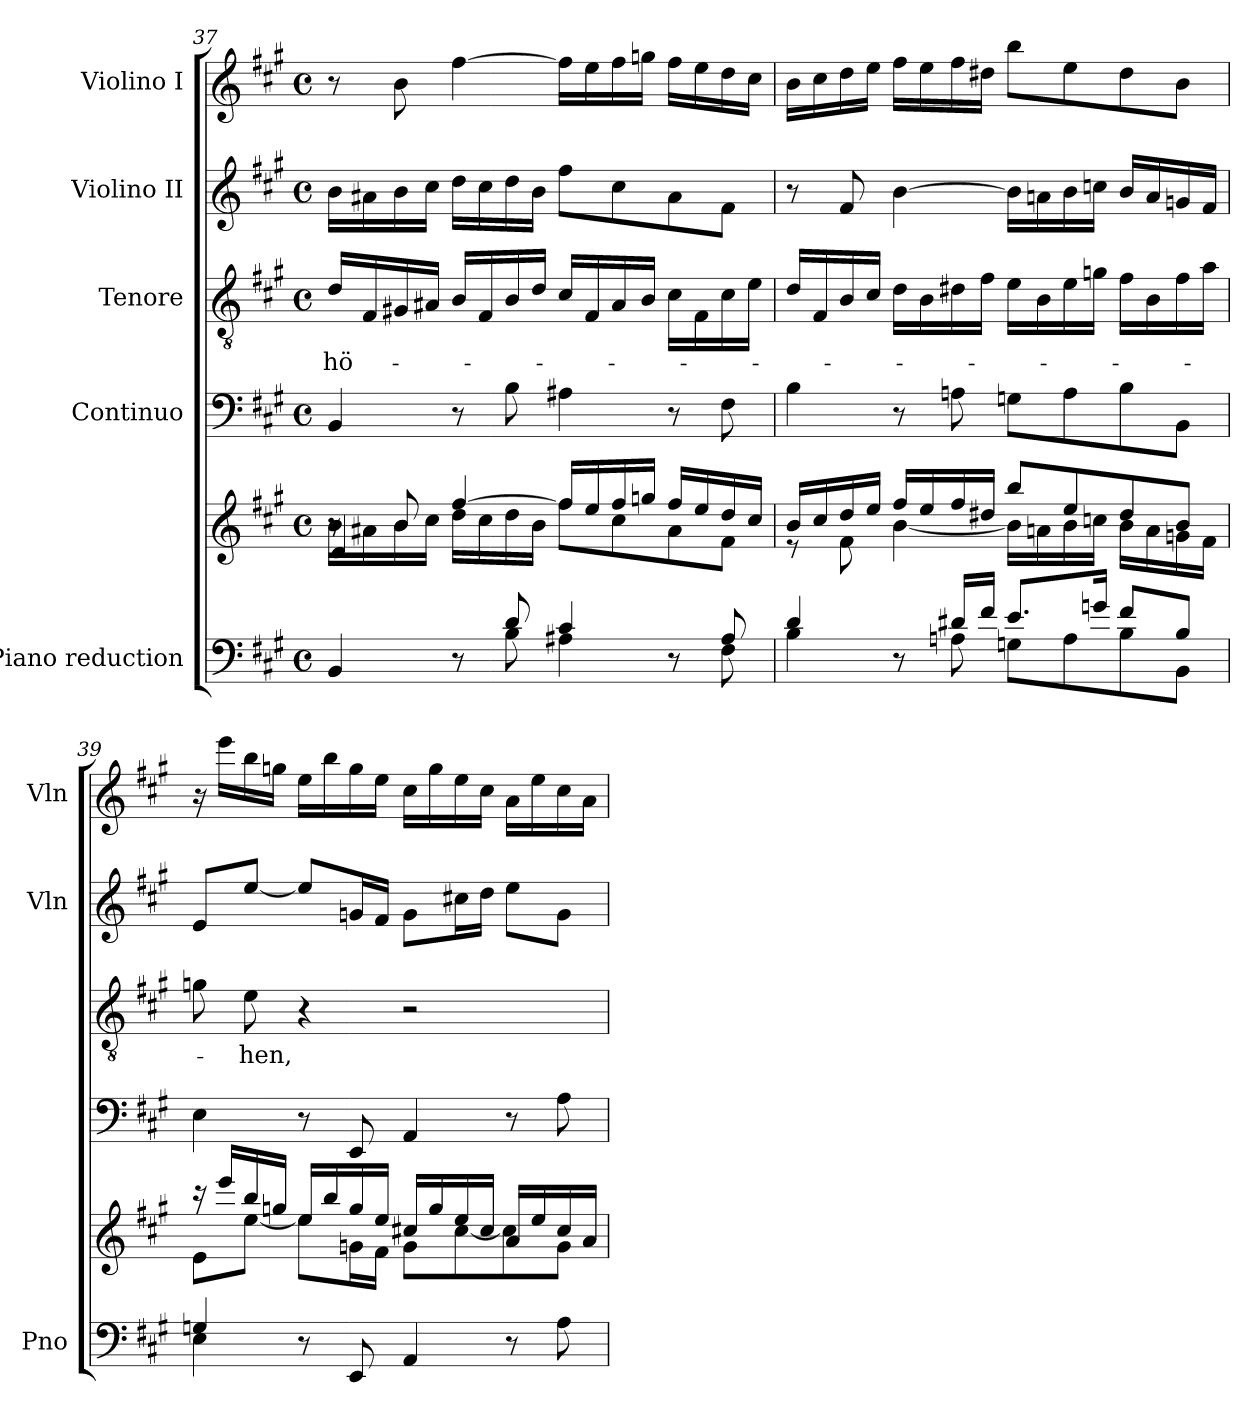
**kern	**kern	**kern	**kern	**text	**kern	**kern
*part5	*part5	*part4	*part3	*part3	*part2	*part1
*staff6	*staff5	*staff4	*staff3	*staff3	*staff2	*staff1
*I"Piano reduction	*	*I"Continuo	*I"Tenore	*	*I"Violino II	*I"Violino I
*I'Pno	*	*	*	*	*I'Vln	*I'Vln
*clefF4	*clefG2	*clefF4	*clefGv2	*	*clefG2	*clefG2
*k[f#c#g#]	*k[f#c#g#]	*k[f#c#g#]	*k[f#c#g#]	*	*k[f#c#g#]	*k[f#c#g#]
*M4/4	*M4/4	*M4/4	*M4/4	*	*M4/4	*M4/4
*met(c)	*met(c)	*met(c)	*met(c)	*	*met(c)	*met(c)
=37	=37	=37	=37	=37	=37	=37
*^	*^	*	*	*	*	*
*	*	*	*^	*	*	*	*	*
!	!	!	!	!	!	!	!LO:LY:b	!	!
4ryy	4BB/	8r	16b\LL	4d/	4BB/	16d/LL	-hö-	16b\LL	8r
.	.	.	16a#X\	.	.	16F#/	.	16a#X\	.
.	.	8b/	16b\	.	.	16G#X/	.	16b\	8b\
.	.	.	16cc#\JJ	.	.	16A#X/JJ	.	16cc#\JJ	.
8r	8ryy	[4ff#/	16dd\LL	2.ryy	8r	16B/LL	.	16dd\LL	[4ff#\
.	.	.	16cc#\	.	.	16F#/	.	16cc#\	.
8d/	8B\	.	16dd\	.	8B\	16B/	.	16dd\	.
.	.	.	16b\JJ	.	.	16d/JJ	.	16b\JJ	.
4c#/	4A#X\	16ff#/LL]	8ff#\L	.	4A#X\	16c#/LL	.	8ff#\L	16ff#\LL]
.	.	16ee/	.	.	.	16F#/	.	.	16ee\
.	.	16ff#/	8cc#\	.	.	16A#/	.	8cc#\	16ff#\
.	.	16ggn/JJ	.	.	.	16B/JJ	.	.	16ggn\JJ
8r	8ryy	16ff#/LL	8a#\	.	8r	16c#\LL	.	8a#\	16ff#\LL
.	.	16ee/	.	.	.	16F#\	.	.	16ee\
8A#/	8F#\	16dd/	8f#\J	.	8F#\	16c#\	.	8f#\J	16dd\
.	.	16cc#/JJ	.	.	.	16e\JJ	.	.	16cc#\JJ
*	*	*	*v	*v	*	*	*	*	*
!!LO:LB:g=z
=38	=38	=38	=38	=38	=38	=38	=38	=38
4d/	4B\	16b/LL	8r	4B\	16d/LL	.	8r	16b\LL
.	.	16cc#/	.	.	16F#/	.	.	16cc#\
.	.	16dd/	8f#\	.	16B/	.	8f#/	16dd\
.	.	16ee/JJ	.	.	16c#/JJ	.	.	16ee\JJ
8r	8ryy	16ff#/LL	[4b\	8r	16d\LL	.	[4b\	16ff#\LL
.	.	16ee/	.	.	16B\	.	.	16ee\
16d#X/LL	8An\	16ff#/	.	8An\	16d#X\	.	.	16ff#\
16f#/JJ	.	16dd#X/JJ	.	.	16f#\JJ	.	.	16dd#X\JJ
8.e/L	8Gn\L	8bb/L	16b\LL]	8Gn\L	16e\LL	.	16b\LL]	8bb\L
.	.	.	16an\	.	16B\	.	16an\	.
.	8A\	8ee/	16b\	8A\	16e\	.	16b\	8ee\
16gn/Jk	.	.	16ccn\JJ	.	16gn\JJ	.	16ccn\JJ	.
8f#/L	8B\	8dd#/	16b\LL	8B\	16f#\LL	.	16b/LL	8dd#\
.	.	.	16a\	.	16B\	.	16a/	.
8B/J	8BB\J	8b/J	16gn\	8BB\J	16f#\	.	16gn/	8b\J
.	.	.	16f#\JJ	.	16a\JJ	.	16f#/JJ	.
=39	=39	=39	=39	=39	=39	=39	=39	=39
4Gn/	4E\	16r	8e\L	4E\	8gn\	.	8e/L	16r
.	.	16eee/LL	.	.	.	.	.	16eee\LL
!	!	!	!	!	!	!LO:LY:b	!	!
.	.	16bb/	[8ee\J	.	8e\	-hen,	[8ee/J	16bb\
.	.	16ggn/JJ	.	.	.	.	.	16ggn\JJ
8r	8ryy	16ee/LL	8ee\L]	8r	4r	.	8ee/L]	16ee\LL
.	.	16bb/	.	.	.	.	.	16bb\
8EE/	8ryy	16gg/	16gn\L	8EE/	.	.	16gn/L	16gg\
.	.	16ee/JJ	16f#\JJ	.	.	.	16f#/JJ	16ee\JJ
4AA/	4ryy	16cc#X/LL	8g\L	4AA/	2r	.	8g\L	16cc#\LL
.	.	16gg/	.	.	.	.	.	16gg\
.	.	16ee/	[8cc#\	.	.	.	16cc#X\L	16ee\
.	.	16cc#/JJ	.	.	.	.	16dd\JJ	16cc#\JJ
8r	8ryy	16a/LL	8cc#\]	8r	.	.	8ee\L	16a\LL
.	.	16ee/	.	.	.	.	.	16ee\
8A\	8ryy	16cc#/	8g\J	8A\	.	.	8g\J	16cc#\
.	.	16a/JJ	.	.	.	.	.	16a\JJ
*v	*v	*	*	*	*	*	*	*
*	*v	*v	*	*	*	*	*
=	=	=	=	=	=	=
*-	*-	*-	*-	*-	*-	*-
